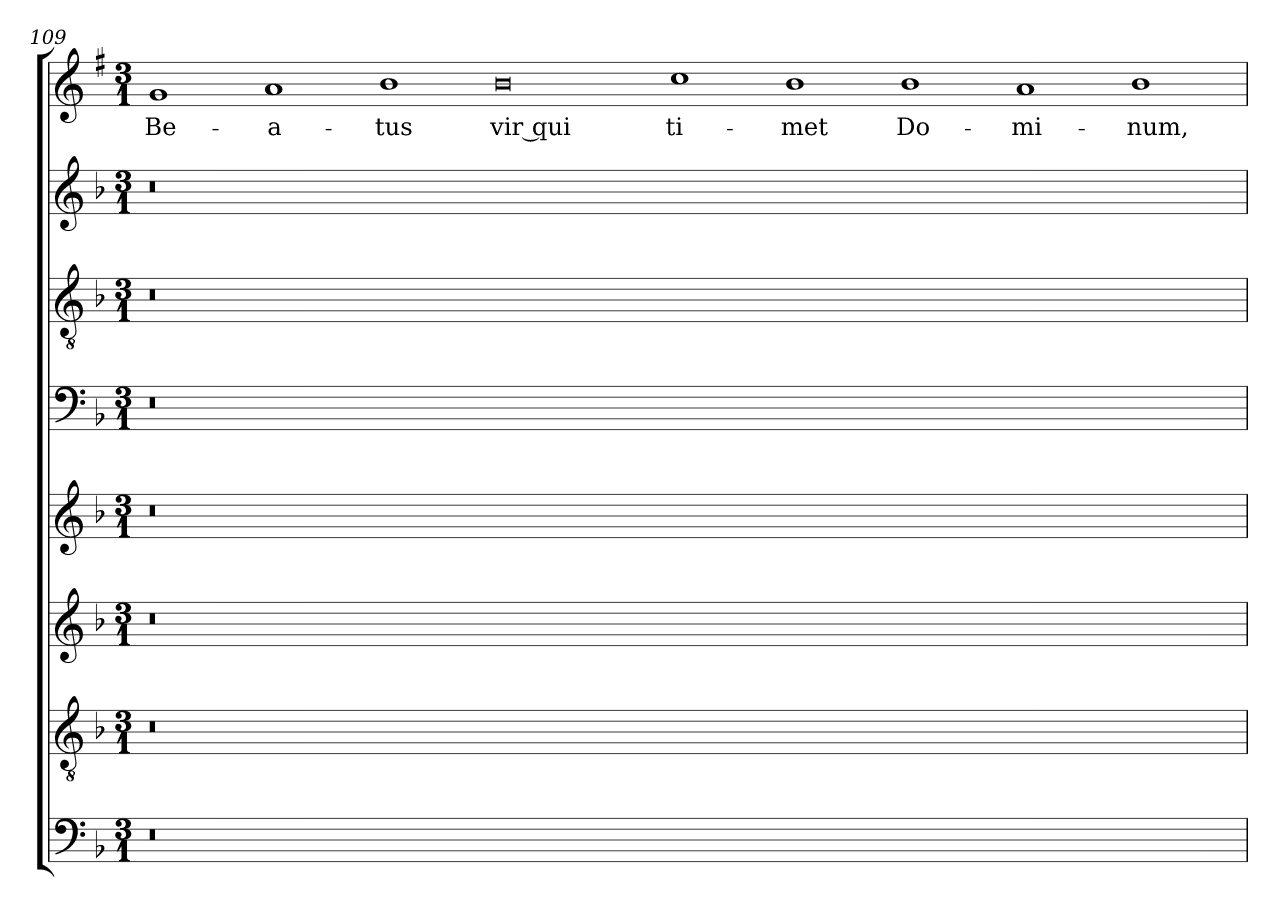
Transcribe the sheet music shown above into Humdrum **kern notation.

**kern	**kern	**kern	**kern	**kern	**kern	**kern	**kern	**text
*part8	*part7	*part6	*part5	*part4	*part3	*part2	*part1	*part1
*staff8	*staff7	*staff6	*staff5	*staff4	*staff3	*staff2	*staff1	*staff1
!!LO:PB:g=z
*clefF4	*clefGv2	*clefG2	*clefG2	*clefF4	*clefGv2	*clefG2	*clefG2	*
*k[b-]	*k[b-]	*k[b-]	*k[b-]	*k[b-]	*k[b-]	*k[b-]	*k[f#]	*
*F:	*F:	*F:	*F:	*F:	*F:	*F:	*G:	*
*M3/1	*M3/1	*M3/1	*M3/1	*M3/1	*M3/1	*M3/1	*M3/1	*
=109	=109	=109	=109	=109	=109	=109	=109	=109
!	!	!	!	!	!	!	!	!LO:LY:b
0.r	0.r	0.r	0.r	0.r	0.r	0.r	1g	Be-
!	!	!	!	!	!	!	!	!LO:LY:b
.	.	.	.	.	.	.	1a	-a-
!	!	!	!	!	!	!	!	!LO:LY:b
.	.	.	.	.	.	.	1b	-tus
!	!	!	!	!	!	!	!	!LO:LY:b
1%7ryy	1%7ryy	1%7ryy	1%7ryy	1%7ryy	1%7ryy	1%7ryy	0b	vir qui
!	!	!	!	!	!	!	!	!LO:LY:b
.	.	.	.	.	.	.	1cc	ti-
!	!	!	!	!	!	!	!	!LO:LY:b
.	.	.	.	.	.	.	1b	-met
!	!	!	!	!	!	!	!	!LO:LY:b
.	.	.	.	.	.	.	1b	Do-
!	!	!	!	!	!	!	!	!LO:LY:b
.	.	.	.	.	.	.	1a	-mi-
!	!	!	!	!	!	!	!	!LO:LY:b
.	.	.	.	.	.	.	1b	-num,
=	=	=	=	=	=	=	=	=
*-	*-	*-	*-	*-	*-	*-	*-	*-
